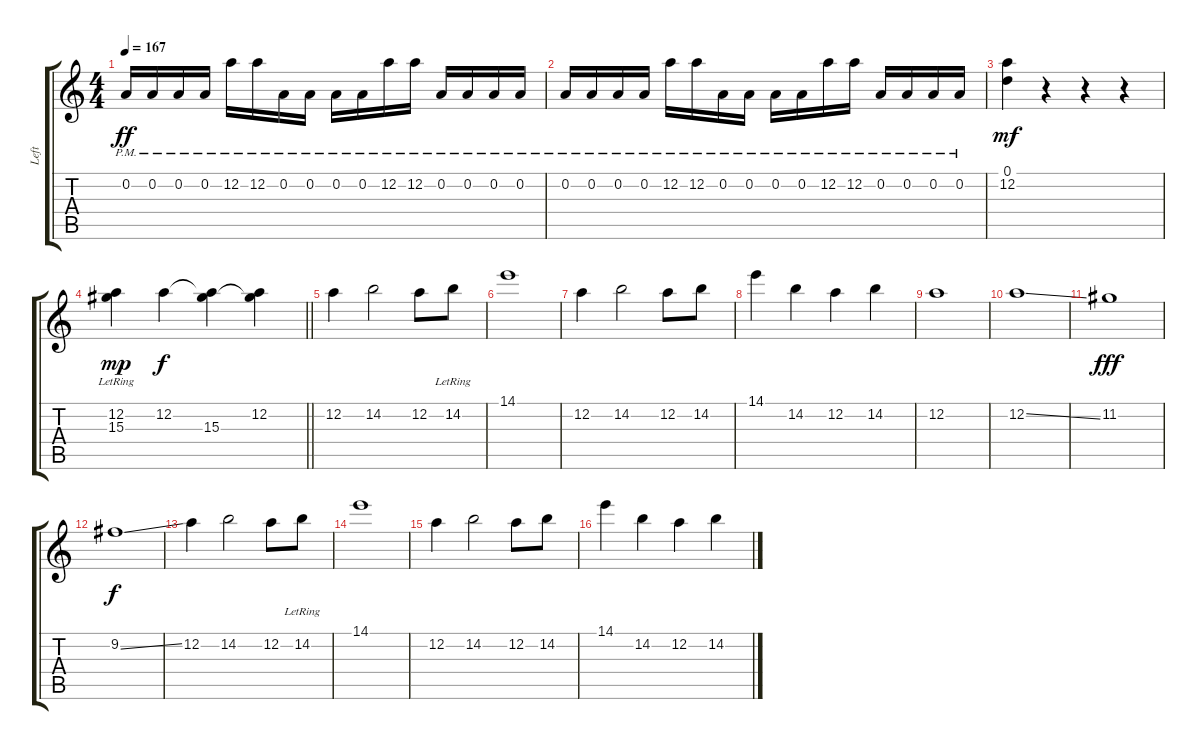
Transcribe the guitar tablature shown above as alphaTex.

\track ("Left" "Left") {instrument distortionguitar}
\staff {score tabs}
\tuning (D4 A3 F3 C3 G2 C2) {hide}
\ts (4 4)
\tempo 167
\clef g2
\ks c
0.2{pm}.16{dy ff} 0.2{pm}.16 0.2{pm}.16 0.2{pm}.16 12.2{pm}.16 12.2{pm}.16 0.2{pm}.16 0.2{pm}.16 0.2{pm}.16 0.2{pm}.16 12.2{pm}.16 12.2{pm}.16 0.2{pm}.16 0.2{pm}.16 0.2{pm}.16 0.2{pm}.16 |
0.2{pm}.16 0.2{pm}.16 0.2{pm}.16 0.2{pm}.16 12.2{pm}.16 12.2{pm}.16 0.2{pm}.16 0.2{pm}.16 0.2{pm}.16 0.2{pm}.16 12.2{pm}.16 12.2{pm}.16 0.2{pm}.16 0.2{pm}.16 0.2{pm}.16 0.2{pm}.16 |
(0.1 12.2).4{dy mf} r.4 r.4 r.4 |
\barLineRight lightlight
(12.2 15.3{lr}).4{dy mp} 12.2.4{dy f} (12.2{t} 15.3).4 (12.2 15.3{t}).4 |
12.2.4 14.2.2 12.2.8 14.2{lr}.8 |
14.1.1 |
12.2.4 14.2.2 12.2.8 14.2.8 |
14.1.4 14.2.4 12.2.4 14.2.4 |
12.2.1 |
12.2{ss}.1 |
11.2.1{dy fff} |
9.2{ss}.1{dy f} |
12.2.4 14.2.2 12.2.8 14.2{lr}.8 |
14.1.1 |
12.2.4 14.2.2 12.2.8 14.2.8 |
14.1.4 14.2.4 12.2.4 14.2.4
